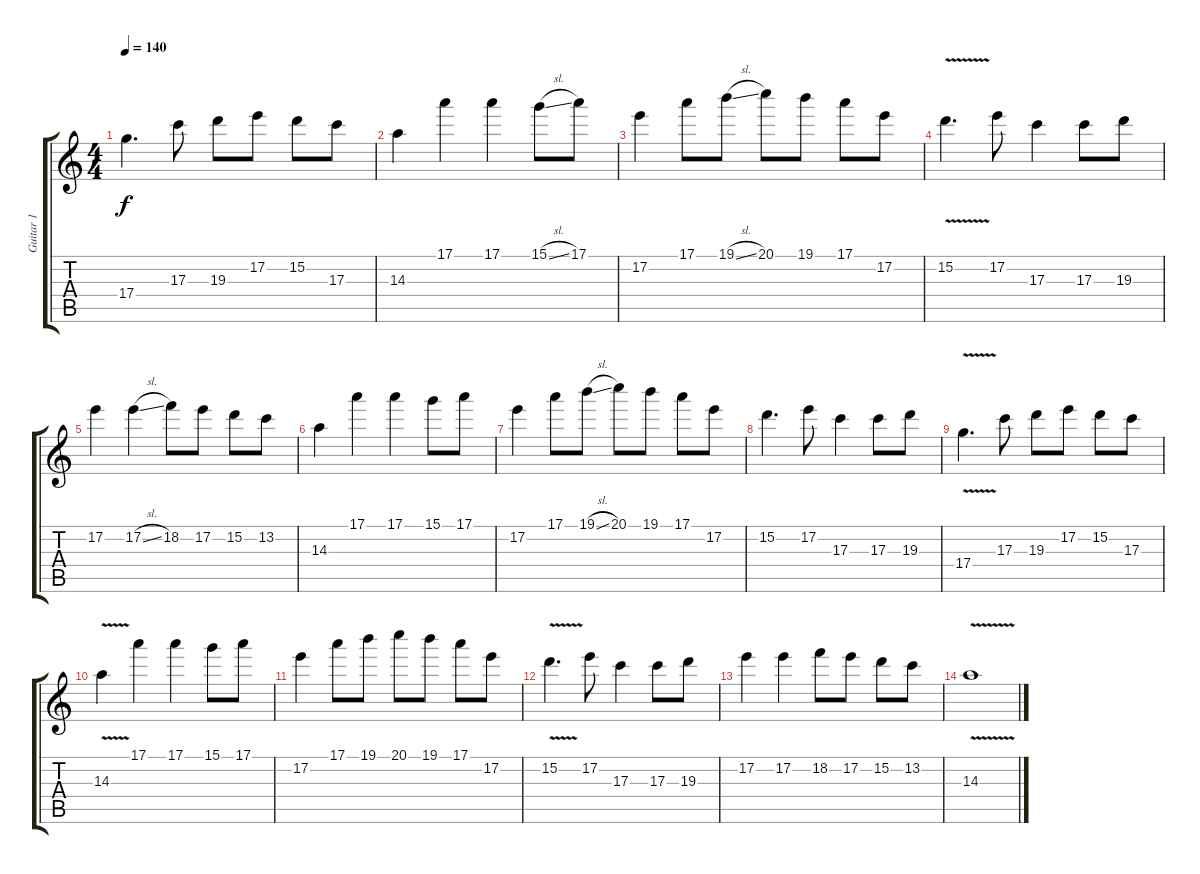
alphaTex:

\track ("Guitar 1" "Guitar 1") {instrument overdrivenguitar}
\staff {score tabs}
\tuning (E4 B3 G3 D3 A2 E2) {hide}
\ts (4 4)
\tempo 140
\clef g2
\ks c
17.4.4{d dy f} 17.3.8 19.3.8 17.2.8 15.2.8 17.3.8 |
14.3.4 17.1.4 17.1.4 15.1{sl}.8 17.1.8 |
17.2.4 17.1.8 19.1{sl}.8 20.1.8 19.1.8 17.1.8 17.2.8 |
15.2{v}.4{d} 17.2.8 17.3.4 17.3.8 19.3.8 |
17.2.4 17.2{sl}.4 18.2.8 17.2.8 15.2.8 13.2.8 |
14.3.4 17.1.4 17.1.4 15.1.8 17.1.8 |
17.2.4 17.1.8 19.1{sl}.8 20.1.8 19.1.8 17.1.8 17.2.8 |
15.2.4{d} 17.2.8 17.3.4 17.3.8 19.3.8 |
17.4{v}.4{d} 17.3.8 19.3.8 17.2.8 15.2.8 17.3.8 |
14.3{v}.4 17.1.4 17.1.4 15.1.8 17.1.8 |
17.2.4 17.1.8 19.1.8 20.1.8 19.1.8 17.1.8 17.2.8 |
15.2{v}.4{d} 17.2.8 17.3.4 17.3.8 19.3.8 |
17.2.4 17.2.4 18.2.8 17.2.8 15.2.8 13.2.8 |
14.3{v}.1
